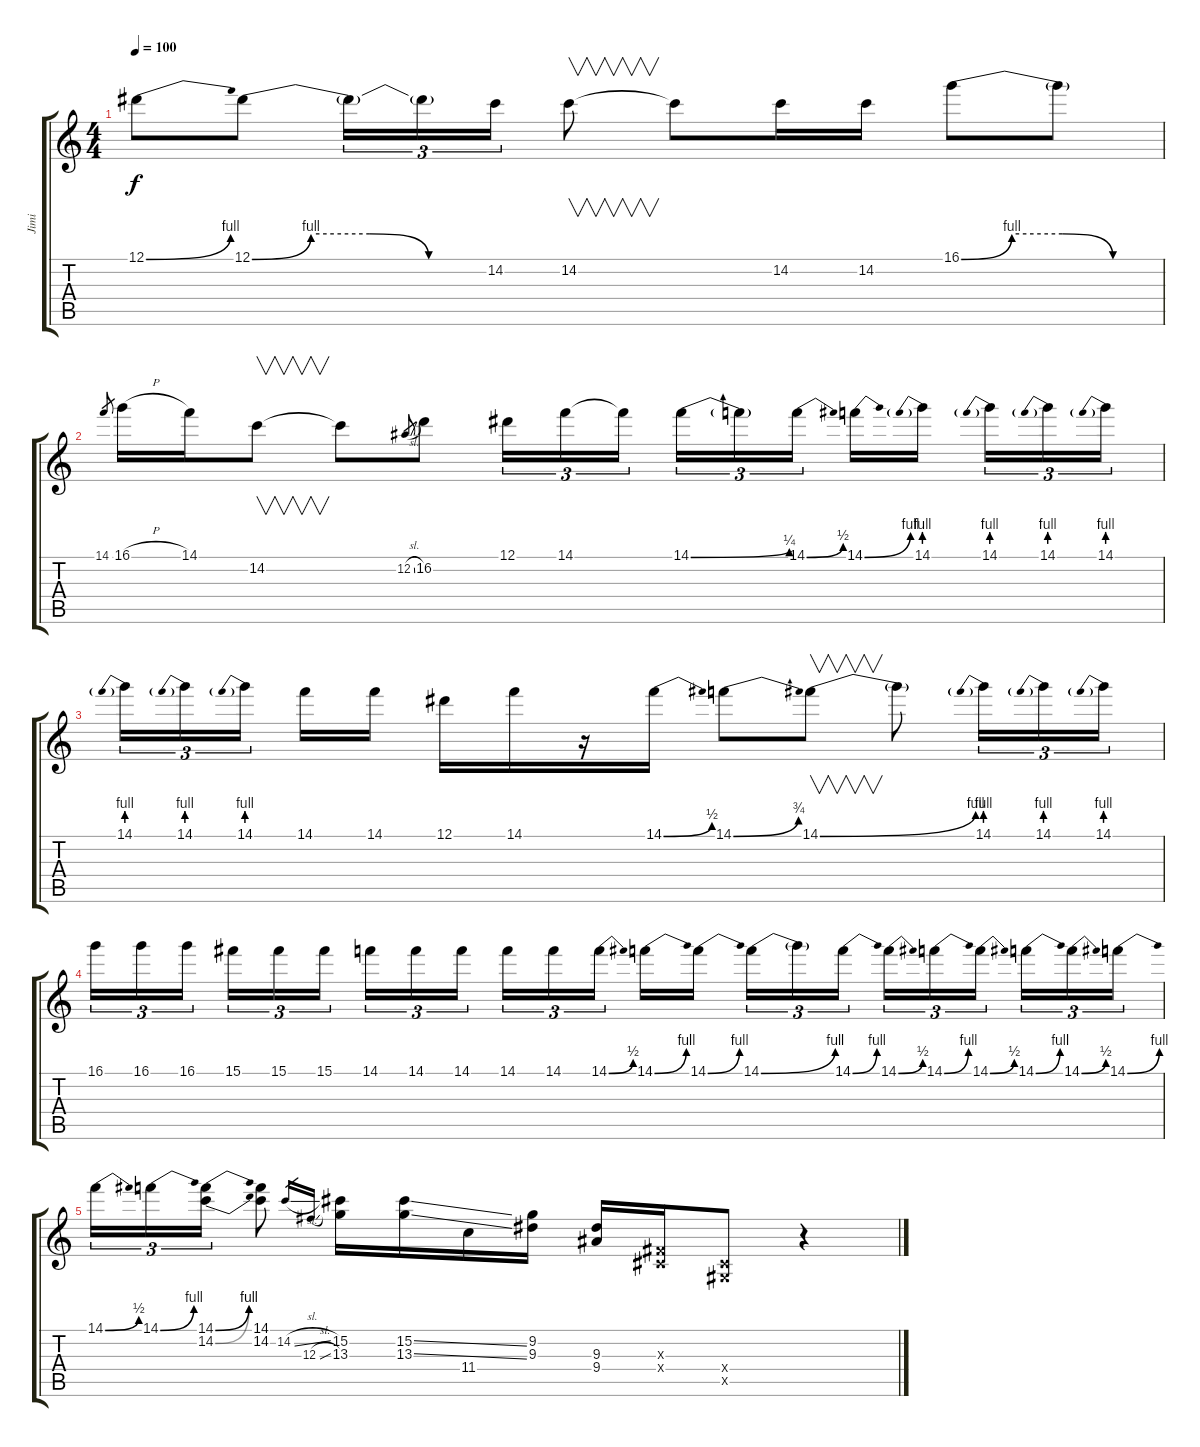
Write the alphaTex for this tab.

\track ("Jimi" "Jimi") {instrument overdrivenguitar}
\staff {score tabs}
\tuning (Eb4 Bb3 Gb3 Db3 Ab2 Eb2) {hide}
\ts (4 4)
\tempo 100
\clef g2
\ks c
12.1{be (bend 0 0 60 4)}.8{dy f} 12.1{be (custom 0 0 15 4 30 4 45 0 60 0)}.8 12.1{t}.16{tu (3 2)} 12.1{t}.16{tu (3 2)} 14.2.16{tu (3 2)} 14.2.8{v} 14.2{t}.8 14.2.16 14.2.16 16.1{be (custom 0 0 15 4 30 4 45 0 60 0)}.8 16.1{t}.8 |
14.1.8{gr} 16.1{h}.16 14.1.16 14.2.8{v} 14.2{t}.8 12.2{sl}.8{gr} 16.2.8 12.1.16{tu (3 2)} 14.1.16{tu (3 2)} 14.1{t}.16{tu (3 2)} 14.1{be (bend 0 0 60 1)}.16{tu (3 2)} 14.1{t}.16{tu (3 2)} 14.1{be (bend 0 0 60 2)}.16{tu (3 2)} 14.1{be (bend 0 0 60 4)}.16 14.1{be (prebend 0 4 60 4)}.16 14.1{be (prebend 0 4 60 4)}.16{tu (3 2)} 14.1{be (prebend 0 4 60 4)}.16{tu (3 2)} 14.1{be (prebend 0 4 60 4)}.16{tu (3 2)} |
14.1{be (prebend 0 4 60 4)}.16{tu (3 2) volume 11} 14.1{be (prebend 0 4 60 4)}.16{tu (3 2)} 14.1{be (prebend 0 4 60 4)}.16{tu (3 2)} 14.1.16 14.1.16 12.1.16 14.1.16 r.16 14.1{be (bend 0 0 60 2)}.16 14.1{be (bend 0 0 60 3)}.8 14.1{be (bend 0 0 60 4)}.8{v} 14.1{t}.8 14.1{be (prebend 0 4 60 4)}.16{tu (3 2)} 14.1{be (prebend 0 4 60 4)}.16{tu (3 2)} 14.1{be (prebend 0 4 60 4)}.16{tu (3 2)} |
16.1.16{tu (3 2) volume 6} 16.1.16{tu (3 2)} 16.1.16{tu (3 2)} 15.1.16{tu (3 2)} 15.1.16{tu (3 2)} 15.1.16{tu (3 2)} 14.1.16{tu (3 2)} 14.1.16{tu (3 2)} 14.1.16{tu (3 2)} 14.1.16{tu (3 2)} 14.1.16{tu (3 2)} 14.1{be (bend 0 0 60 2)}.16{tu (3 2)} 14.1{be (bend 0 0 60 4)}.16 14.1{be (bend 0 0 60 4)}.16 14.1{be (bend 0 0 60 4)}.16{tu (3 2)} 14.1{t}.16{tu (3 2)} 14.1{be (bend 0 0 60 4)}.16{tu (3 2)} 14.1{be (bend 0 0 60 2)}.16{tu (3 2)} 14.1{be (bend 0 0 60 4)}.16{tu (3 2)} 14.1{be (bend 0 0 60 2)}.16{tu (3 2)} 14.1{be (bend 0 0 60 4)}.16{tu (3 2)} 14.1{be (bend 0 0 60 2)}.16{tu (3 2)} 14.1{be (bend 0 0 60 4)}.16{tu (3 2)} |
14.1{be (bend 0 0 60 2)}.16{tu (3 2) volume 0} 14.1{be (bend 0 0 60 4)}.16{tu (3 2)} (14.1{be (bend 0 0 60 4)} 14.2{be (bend 0 0 60 4)}).16{tu (3 2)} (14.1 14.2).8 14.2{sl}.16{gr} 12.3{sl}.16{gr} (15.2 13.3).16 (15.2{ss} 13.3{ss}).16 11.4.16 (9.2 9.3).16 (9.3 9.4).16 (0.3{x} 0.4{x}).16 (0.4{x} 0.5{x}).8 r.4
